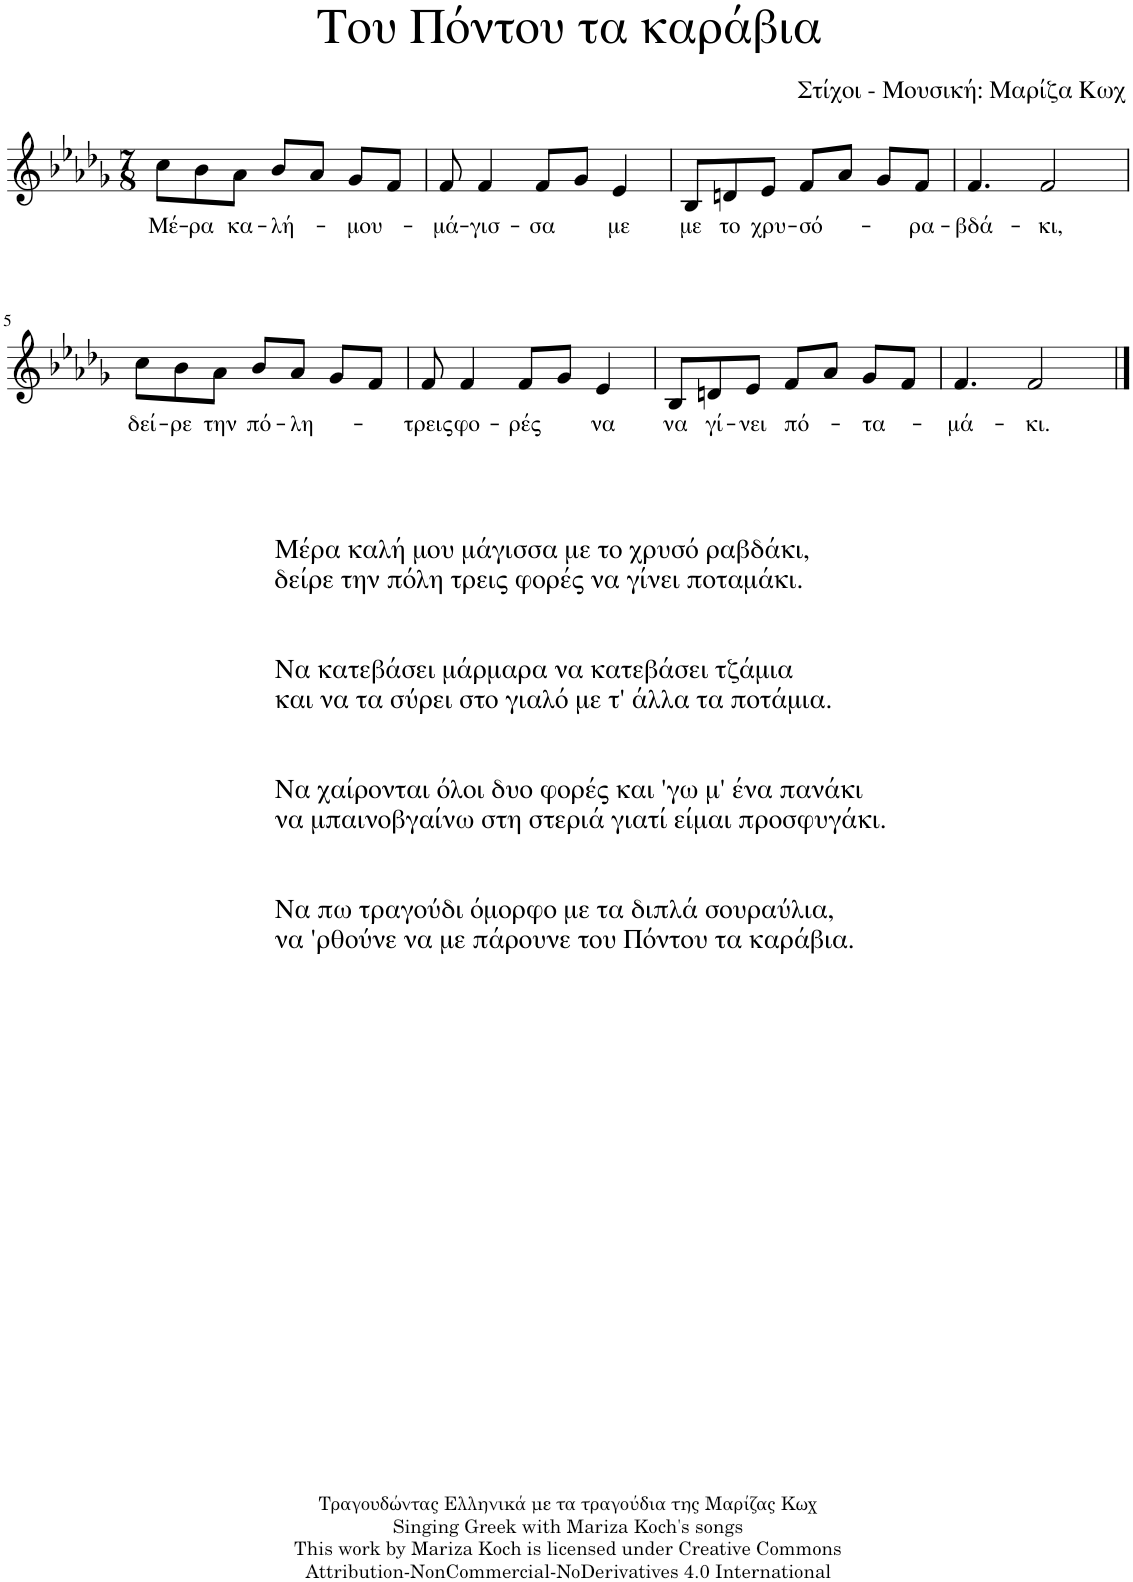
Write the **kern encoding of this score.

**kern	**text
*part1	*part1
*staff1	*staff1
*I"Piano	*
*I'Pno.	*
*clefG2	*
*k[b-e-a-d-g-]	*
*M7/8	*
=1	=1
!	!LO:LY:b
8cc\L	Μέ-
!	!LO:LY:b
8b-\	-ρα
!	!LO:LY:b
8a-\J	κα-
!	!LO:LY:b
8b-/L	-λή-
8a-/J	.
!	!LO:LY:b
8g-/L	μου-
8f/J	.
=2	=2
!	!LO:LY:b
8f/	-μά-
!	!LO:LY:b
4f/	-γισ-
!	!LO:LY:b
8f/L	-σα
8g-/J	.
!	!LO:LY:b
4e-/	με
=3	=3
!	!LO:LY:b
8B-/L	με
!	!LO:LY:b
8dn/	το
!	!LO:LY:b
8e-/J	χρυ-
!	!LO:LY:b
8f/L	-σό-
8a-/J	.
8g-/L	.
!	!LO:LY:b
8f/J	-ρα-
=4	=4
!	!LO:LY:b
4.f/	-βδά-
!	!LO:LY:b
2f/	-κι,
!!LO:LB:g=z
=5	=5
!	!LO:LY:b
8cc\L	δεί-
!	!LO:LY:b
8b-\	-ρε
!	!LO:LY:b
8a-\J	την
!	!LO:LY:b
8b-/L	πό-
!	!LO:LY:b
8a-/J	-λη-
8g-/L	.
8f/J	.
=6	=6
!	!LO:LY:b
8f/	-τρεις
!	!LO:LY:b
4f/	φο-
!	!LO:LY:b
8f/L	-ρές
8g-/J	.
!	!LO:LY:b
4e-/	να
=7	=7
!	!LO:LY:b
8B-/L	να
!	!LO:LY:b
8dn/	γί-
!	!LO:LY:b
8e-/J	-νει
!	!LO:LY:b
8f/L	πό-
8a-/J	.
!	!LO:LY:b
8g-/L	-τα-
8f/J	.
=8	=8
!	!LO:LY:b
4.f/	-μά-
!LO:TX:b:t=Μέρα καλή μου μάγισσα με το χρυσό ραβδάκι,	!
!LO:TX:b:t=δείρε την πόλη τρεις φορές να γίνει ποταμάκι.	!
!LO:TX:b:t=Να κατεβάσει μάρμαρα να κατεβάσει τζάμια	!
!LO:TX:b:t=και να τα σύρει στο γιαλό με τ' άλλα τα ποτάμια.	!
!LO:TX:b:t=Να χαίρονται όλοι δυο φορές και 'γω μ' ένα πανάκι	!
!LO:TX:b:t=να μπαινοβγαίνω στη στεριά γιατί είμαι προσφυγάκι.	!
!LO:TX:b:t=Να πω τραγούδι όμορφο με τα διπλά σουραύλια,	!
!LO:TX:b:t=να 'ρθούνε να με πάρουνε του Πόντου τα καράβια.	!
!	!LO:LY:b
2f/	-κι.
==	==
*-	*-
